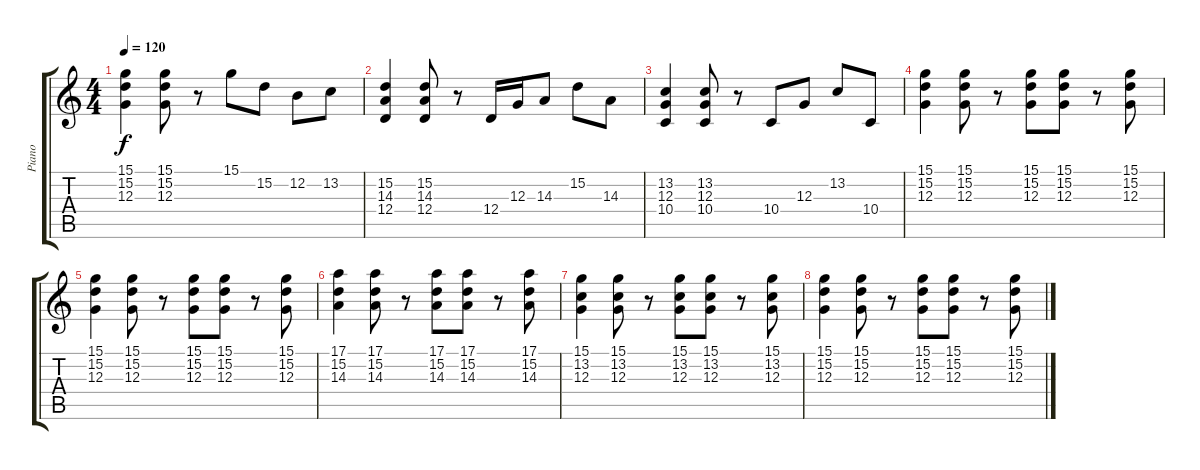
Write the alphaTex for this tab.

\track ("Piano" "Piano") {instrument electricgrandpiano}
\staff {score tabs}
\tuning (E4 B3 G3 D3 A2 E2) {hide}
\ts (4 4)
\tempo 120
\clef g2
\ks c
(15.1 15.2 12.3).4{dy f} (15.1 15.2 12.3).8 r.8 15.1.8 15.2.8 12.2.8 13.2.8 |
(15.2 14.3 12.4).4 (15.2 14.3 12.4).8 r.8 12.4.16 12.3.16 14.3.8 15.2.8 14.3.8 |
(13.2 12.3 10.4).4 (13.2 12.3 10.4).8 r.8 10.4.8 12.3.8 13.2.8 10.4.8 |
(15.1 15.2 12.3).4 (15.1 15.2 12.3).8 r.8 (15.1 15.2 12.3).8 (15.1 15.2 12.3).8 r.8 (15.1 15.2 12.3).8 |
(15.1 15.2 12.3).4 (15.1 15.2 12.3).8 r.8 (15.1 15.2 12.3).8 (15.1 15.2 12.3).8 r.8 (15.1 15.2 12.3).8 |
(17.1 15.2 14.3).4 (17.1 15.2 14.3).8 r.8 (17.1 15.2 14.3).8 (17.1 15.2 14.3).8 r.8 (17.1 15.2 14.3).8 |
(15.1 13.2 12.3).4 (15.1 13.2 12.3).8 r.8 (15.1 13.2 12.3).8 (15.1 13.2 12.3).8 r.8 (15.1 13.2 12.3).8 |
(15.1 15.2 12.3).4 (15.1 15.2 12.3).8 r.8 (15.1 15.2 12.3).8 (15.1 15.2 12.3).8 r.8 (15.1 15.2 12.3).8
